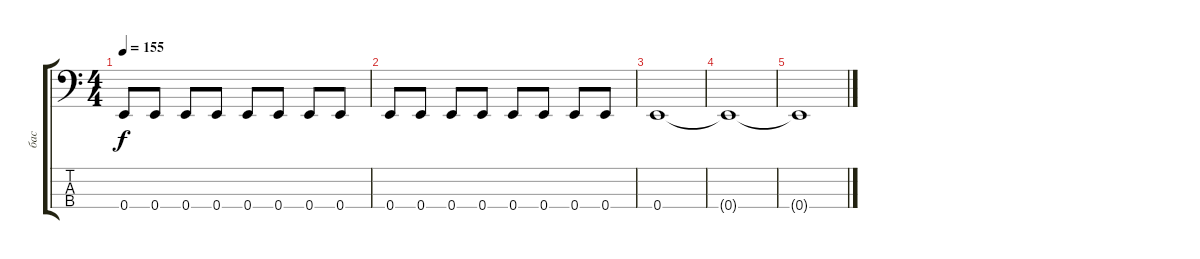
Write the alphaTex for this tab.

\track ("бас" "бас") {instrument electricbassfinger}
\staff {score tabs}
\tuning (G2 D2 A1 E1) {hide}
\ts (4 4)
\tempo 155
\clef f4
\ks c
0.4.8{dy f} 0.4.8 0.4.8 0.4.8 0.4.8 0.4.8 0.4.8 0.4.8 |
0.4.8 0.4.8 0.4.8 0.4.8 0.4.8 0.4.8 0.4.8 0.4.8 |
0.4.1 |
0.4{t}.1 |
0.4{t}.1
